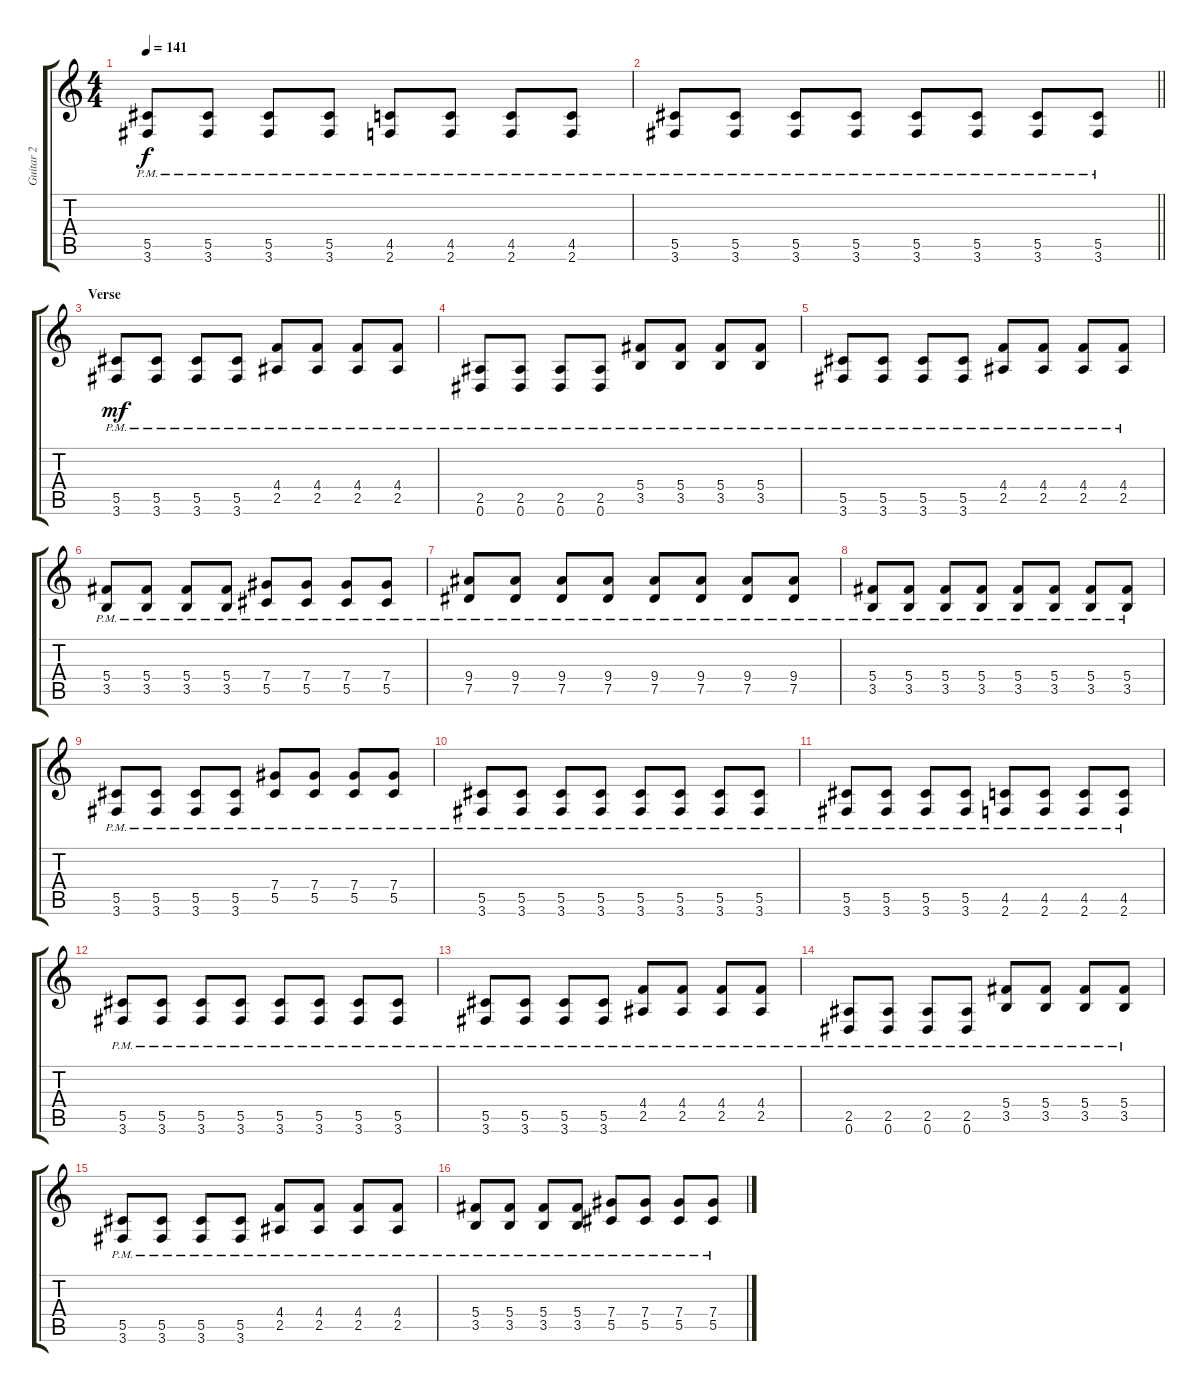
\track ("Guitar 2" "Guitar 2") {instrument electricguitarmuted}
\staff {score tabs}
\tuning (Eb4 Bb3 Gb3 Db3 Ab2 Eb2) {hide}
\ts (4 4)
\tempo 141
\clef g2
\ks c
(5.5{pm} 3.6{pm}).8{dy f} (5.5{pm} 3.6{pm}).8 (5.5{pm} 3.6{pm}).8 (5.5{pm} 3.6{pm}).8 (4.5{pm} 2.6{pm}).8 (4.5{pm} 2.6{pm}).8 (4.5{pm} 2.6{pm}).8 (4.5{pm} 2.6{pm}).8 |
\barLineRight lightlight
(5.5{pm} 3.6{pm}).8 (5.5{pm} 3.6{pm}).8 (5.5{pm} 3.6{pm}).8 (5.5{pm} 3.6{pm}).8 (5.5{pm} 3.6{pm}).8 (5.5{pm} 3.6{pm}).8 (5.5{pm} 3.6{pm}).8 (5.5{pm} 3.6{pm}).8 |
\section ("" "Verse")
(5.5{pm} 3.6{pm}).8{dy mf instrument electricguitarmuted} (5.5{pm} 3.6{pm}).8 (5.5{pm} 3.6{pm}).8 (5.5{pm} 3.6{pm}).8 (4.4{pm} 2.5{pm}).8 (4.4{pm} 2.5{pm}).8 (4.4{pm} 2.5{pm}).8 (4.4{pm} 2.5{pm}).8 |
(2.5{pm} 0.6{pm}).8 (2.5{pm} 0.6{pm}).8 (2.5{pm} 0.6{pm}).8 (2.5{pm} 0.6{pm}).8 (5.4{pm} 3.5{pm}).8 (5.4{pm} 3.5{pm}).8 (5.4{pm} 3.5{pm}).8 (5.4{pm} 3.5{pm}).8 |
(5.5{pm} 3.6{pm}).8 (5.5{pm} 3.6{pm}).8 (5.5{pm} 3.6{pm}).8 (5.5{pm} 3.6{pm}).8 (4.4{pm} 2.5{pm}).8 (4.4{pm} 2.5{pm}).8 (4.4{pm} 2.5{pm}).8 (4.4{pm} 2.5{pm}).8 |
(5.4{pm} 3.5{pm}).8 (5.4{pm} 3.5{pm}).8 (5.4{pm} 3.5{pm}).8 (5.4{pm} 3.5{pm}).8 (7.4{pm} 5.5{pm}).8 (7.4{pm} 5.5{pm}).8 (7.4{pm} 5.5{pm}).8 (7.4{pm} 5.5{pm}).8 |
(9.4{pm} 7.5{pm}).8 (9.4{pm} 7.5{pm}).8 (9.4{pm} 7.5{pm}).8 (9.4{pm} 7.5{pm}).8 (9.4{pm} 7.5{pm}).8 (9.4{pm} 7.5{pm}).8 (9.4{pm} 7.5{pm}).8 (9.4{pm} 7.5{pm}).8 |
(5.4 3.5{pm}).8 (5.4 3.5{pm}).8 (5.4 3.5{pm}).8 (5.4 3.5{pm}).8 (5.4 3.5{pm}).8 (5.4 3.5{pm}).8 (5.4 3.5{pm}).8 (5.4 3.5{pm}).8 |
(5.5{pm} 3.6{pm}).8 (5.5{pm} 3.6{pm}).8 (5.5{pm} 3.6{pm}).8 (5.5{pm} 3.6{pm}).8 (7.4{pm} 5.5{pm}).8 (7.4{pm} 5.5{pm}).8 (7.4{pm} 5.5{pm}).8 (7.4{pm} 5.5{pm}).8 |
(5.5{pm} 3.6{pm}).8 (5.5{pm} 3.6{pm}).8 (5.5{pm} 3.6{pm}).8 (5.5{pm} 3.6{pm}).8 (5.5{pm} 3.6{pm}).8 (5.5{pm} 3.6{pm}).8 (5.5{pm} 3.6{pm}).8 (5.5{pm} 3.6{pm}).8 |
(5.5{pm} 3.6{pm}).8 (5.5{pm} 3.6{pm}).8 (5.5{pm} 3.6{pm}).8 (5.5{pm} 3.6{pm}).8 (4.5{pm} 2.6{pm}).8 (4.5{pm} 2.6{pm}).8 (4.5{pm} 2.6{pm}).8 (4.5{pm} 2.6{pm}).8 |
(5.5{pm} 3.6{pm}).8 (5.5{pm} 3.6{pm}).8 (5.5{pm} 3.6{pm}).8 (5.5{pm} 3.6{pm}).8 (5.5{pm} 3.6{pm}).8 (5.5{pm} 3.6{pm}).8 (5.5{pm} 3.6{pm}).8 (5.5{pm} 3.6{pm}).8 |
(5.5{pm} 3.6{pm}).8 (5.5{pm} 3.6{pm}).8 (5.5{pm} 3.6{pm}).8 (5.5{pm} 3.6{pm}).8 (4.4{pm} 2.5{pm}).8 (4.4{pm} 2.5{pm}).8 (4.4{pm} 2.5{pm}).8 (4.4{pm} 2.5{pm}).8 |
(2.5{pm} 0.6{pm}).8 (2.5{pm} 0.6{pm}).8 (2.5{pm} 0.6{pm}).8 (2.5{pm} 0.6{pm}).8 (5.4{pm} 3.5{pm}).8 (5.4{pm} 3.5{pm}).8 (5.4{pm} 3.5{pm}).8 (5.4{pm} 3.5{pm}).8 |
(5.5{pm} 3.6{pm}).8 (5.5{pm} 3.6{pm}).8 (5.5{pm} 3.6{pm}).8 (5.5{pm} 3.6{pm}).8 (4.4{pm} 2.5{pm}).8 (4.4{pm} 2.5{pm}).8 (4.4{pm} 2.5{pm}).8 (4.4{pm} 2.5{pm}).8 |
(5.4{pm} 3.5{pm}).8 (5.4{pm} 3.5{pm}).8 (5.4{pm} 3.5{pm}).8 (5.4{pm} 3.5{pm}).8 (7.4{pm} 5.5{pm}).8 (7.4{pm} 5.5{pm}).8 (7.4{pm} 5.5{pm}).8 (7.4{pm} 5.5{pm}).8
